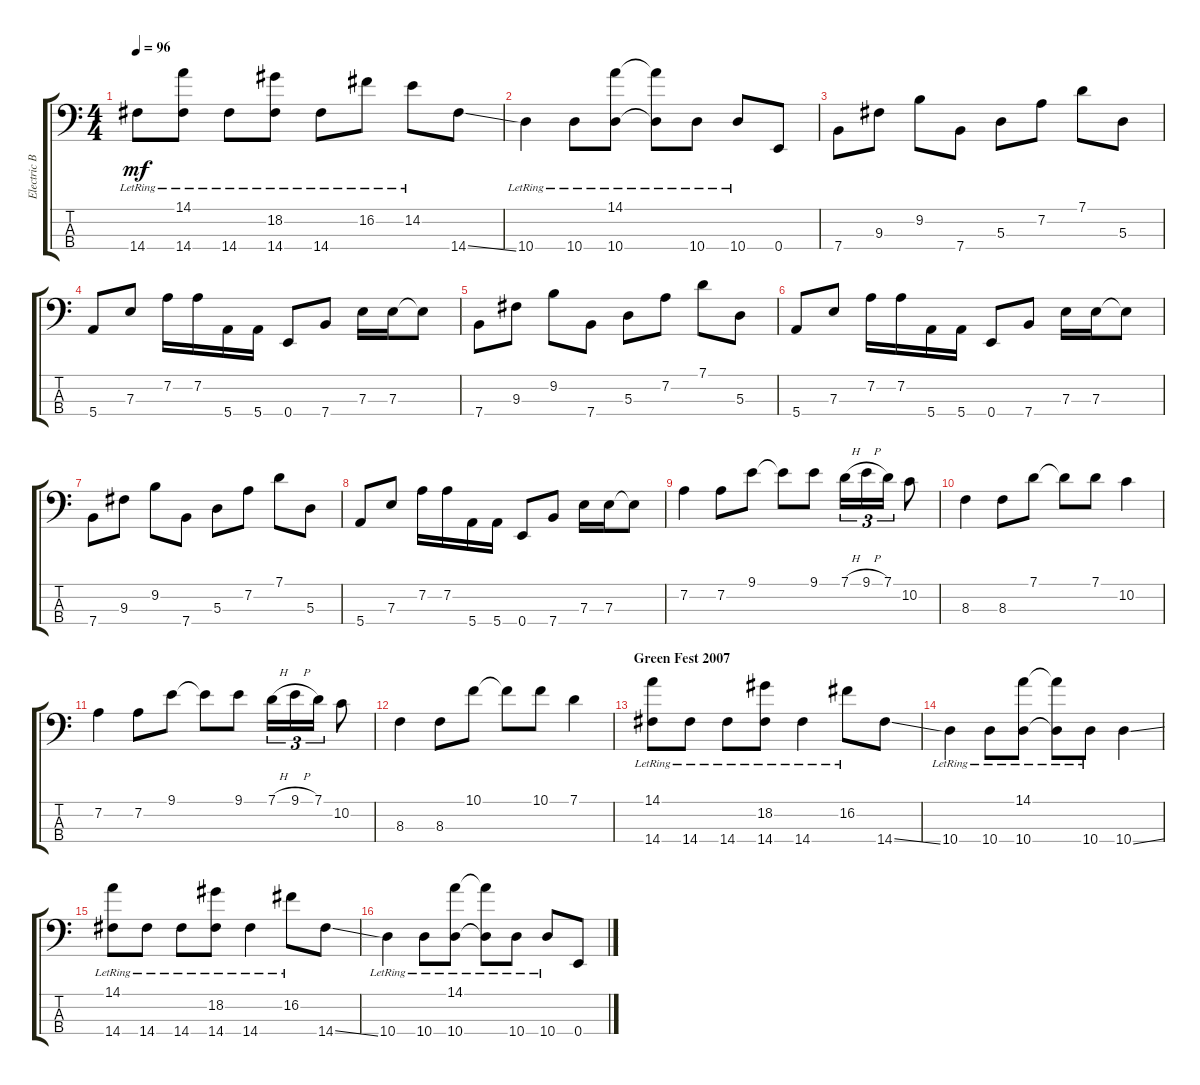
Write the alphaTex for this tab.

\track ("Electric Bass" "Electric B") {instrument electricbassfinger}
\staff {score tabs}
\tuning (G2 D2 A1 E1) {hide}
\ts (4 4)
\tempo 96
\clef f4
\ks c
14.4{lr}.8{dy mf} (14.1{lr} 14.4{lr}).8 14.4{lr}.8 (18.2{lr} 14.4{lr}).8 14.4{lr}.8 16.2{lr}.8 14.2{lr}.8 14.4{ss}.8 |
10.4{lr}.4 10.4{lr}.8 (14.1{lr} 10.4{lr}).8 (14.1{lr t} 10.4{lr t}).8 10.4{lr}.8 10.4{lr}.8 0.4.8 |
7.4.8 9.3.8 9.2.8 7.4.8 5.3.8 7.2.8 7.1.8 5.3.8 |
5.4.8 7.3.8 7.2.16 7.2.16 5.4.16 5.4.16 0.4.8 7.4.8 7.3.16 7.3.16 7.3{t}.8 |
7.4.8 9.3.8 9.2.8 7.4.8 5.3.8 7.2.8 7.1.8 5.3.8 |
5.4.8 7.3.8 7.2.16 7.2.16 5.4.16 5.4.16 0.4.8 7.4.8 7.3.16 7.3.16 7.3{t}.8 |
7.4.8 9.3.8 9.2.8 7.4.8 5.3.8 7.2.8 7.1.8 5.3.8 |
5.4.8 7.3.8 7.2.16 7.2.16 5.4.16 5.4.16 0.4.8 7.4.8 7.3.16 7.3.16 7.3{t}.8 |
7.2.4 7.2.8 9.1.8 9.1{t}.8 9.1.8 7.1{h}.16{tu (3 2)} 9.1{h}.16{tu (3 2)} 7.1.16{tu (3 2)} 10.2.8 |
8.3.4 8.3.8 7.1.8 7.1{t}.8 7.1.8 10.2.4 |
7.2.4 7.2.8 9.1.8 9.1{t}.8 9.1.8 7.1{h}.16{tu (3 2)} 9.1{h}.16{tu (3 2)} 7.1.16{tu (3 2)} 10.2.8 |
8.3.4 8.3.8 10.1.8 10.1{t}.8 10.1.8 7.1.4 |
\section ("" "Green Fest 2007")
(14.1{lr} 14.4{lr}).8 14.4{lr}.8 14.4{lr}.8 (18.2{lr} 14.4{lr}).8 14.4{lr}.4 16.2{lr}.8 14.4{ss}.8 |
10.4{lr}.4 10.4{lr}.8 (14.1{lr} 10.4{lr}).8 (14.1{lr t} 10.4{lr t}).8 10.4{lr}.8 10.4{ss}.4 |
(14.1{lr} 14.4{lr}).8 14.4{lr}.8 14.4{lr}.8 (18.2{lr} 14.4{lr}).8 14.4{lr}.4 16.2{lr}.8 14.4{ss}.8 |
10.4{lr}.4 10.4{lr}.8 (14.1{lr} 10.4{lr}).8 (14.1{lr t} 10.4{lr t}).8 10.4{lr}.8 10.4{lr}.8 0.4.8
